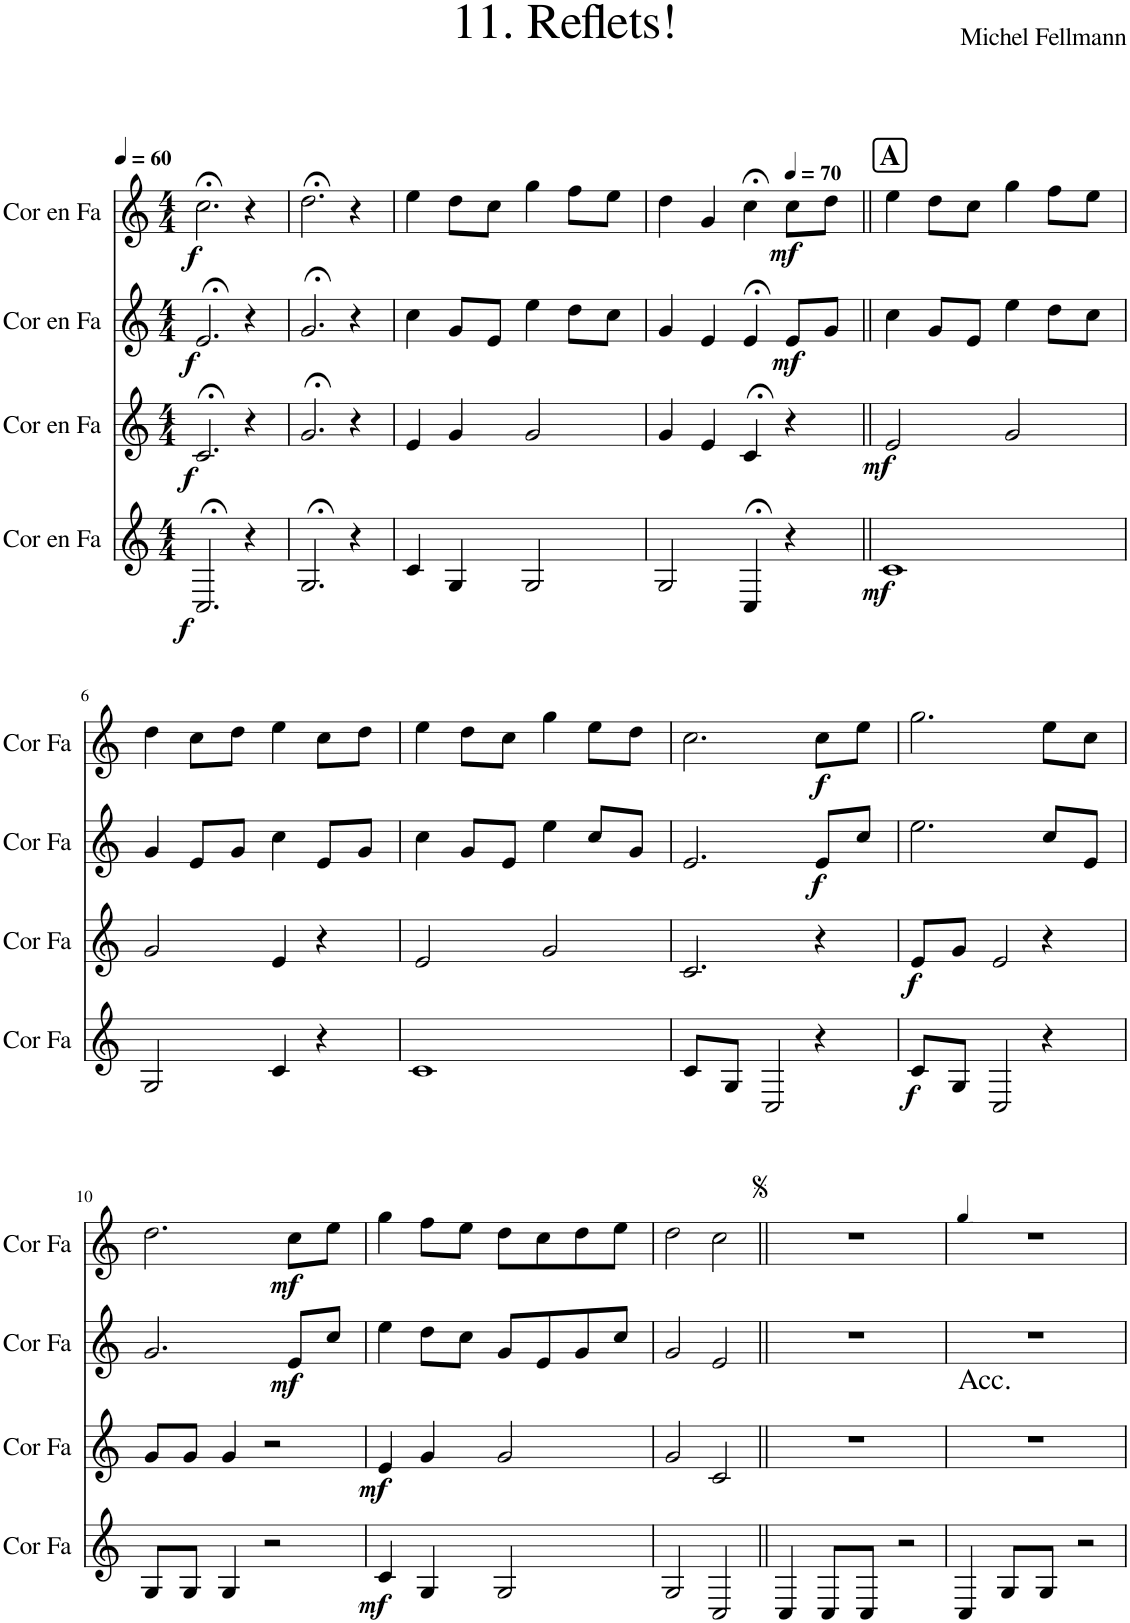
**kern	**dynam	**kern	**dynam	**kern	**dynam	**kern	**dynam
*part4	*part4	*part3	*part3	*part2	*part2	*part1	*part1
*staff4	*staff4	*staff3	*staff3	*staff2	*staff2	*staff1	*staff1
*I"Cor en Fa	*	*I"Cor en Fa	*	*I"Cor en Fa	*	*I"Cor en Fa	*
*I'Cor Fa	*	*I'Cor Fa	*	*I'Cor Fa	*	*I'Cor Fa	*
*clefG2	*	*clefG2	*	*clefG2	*	*clefG2	*
*Trd4c7	*	*Trd4c7	*	*Trd4c7	*	*Trd4c7	*
*k[]	*	*k[]	*	*k[]	*	*k[]	*
*M4/4	*	*M4/4	*	*M4/4	*	*M4/4	*
*MM60	*	*MM60	*	*MM60	*	*MM60	*
=1	=1	=1	=1	=1	=1	=1	=1
!	!LO:DY:b	!	!LO:DY:b	!	!LO:DY:b	!	!LO:DY:b
2.C;</	f	2.c;</	f	2.e;</	f	2.cc;<\	f
4r	.	4r	.	4r	.	4r	.
=2	=2	=2	=2	=2	=2	=2	=2
2.G;</	.	2.g;</	.	2.g;</	.	2.dd;<\	.
4r	.	4r	.	4r	.	4r	.
=3	=3	=3	=3	=3	=3	=3	=3
4c/	.	4e/	.	4cc\	.	4ee\	.
4G/	.	4g/	.	8g/L	.	8dd\L	.
.	.	.	.	8e/J	.	8cc\J	.
2G/	.	2g/	.	4ee\	.	4gg\	.
.	.	.	.	8dd\L	.	8ff\L	.
.	.	.	.	8cc\J	.	8ee\J	.
=4	=4	=4	=4	=4	=4	=4	=4
2G/	.	4g/	.	4g/	.	4dd\	.
.	.	4e/	.	4e/	.	4g/	.
4C;</	.	4c;</	.	4e;</	.	4cc;<\	.
*	*	*	*	*	*	*MM70	*
!	!	!	!	!	!LO:DY:b	!	!LO:DY:b
4r	.	4r	.	8e/L	mf	8cc\L	mf
.	.	.	.	8g/J	.	8dd\J	.
!!LO:REH:place=s1:a:B:cj:fs=14:t=A
=5||	=5||	=5||	=5||	=5||	=5||	=5||	=5||
!	!LO:DY:b	!	!LO:DY:b	!	!	!	!
1c	mf	2e/	mf	4cc\	.	4ee\	.
.	.	.	.	8g/L	.	8dd\L	.
.	.	.	.	8e/J	.	8cc\J	.
.	.	2g/	.	4ee\	.	4gg\	.
.	.	.	.	8dd\L	.	8ff\L	.
.	.	.	.	8cc\J	.	8ee\J	.
!!LO:LB:g=z
=6	=6	=6	=6	=6	=6	=6	=6
2G/	.	2g/	.	4g/	.	4dd\	.
.	.	.	.	8e/L	.	8cc\L	.
.	.	.	.	8g/J	.	8dd\J	.
4c/	.	4e/	.	4cc\	.	4ee\	.
4r	.	4r	.	8e/L	.	8cc\L	.
.	.	.	.	8g/J	.	8dd\J	.
=7	=7	=7	=7	=7	=7	=7	=7
1c	.	2e/	.	4cc\	.	4ee\	.
.	.	.	.	8g/L	.	8dd\L	.
.	.	.	.	8e/J	.	8cc\J	.
.	.	2g/	.	4ee\	.	4gg\	.
.	.	.	.	8cc/L	.	8ee\L	.
.	.	.	.	8g/J	.	8dd\J	.
=8	=8	=8	=8	=8	=8	=8	=8
8c/L	.	2.c/	.	2.e/	.	2.cc\	.
8G/J	.	.	.	.	.	.	.
2C/	.	.	.	.	.	.	.
!	!	!	!	!	!LO:DY:b	!	!LO:DY:b
4r	.	4r	.	8e/L	f	8cc\L	f
.	.	.	.	8cc/J	.	8ee\J	.
=9	=9	=9	=9	=9	=9	=9	=9
!	!LO:DY:b	!	!LO:DY:b	!	!	!	!
8c/L	f	8e/L	f	2.ee\	.	2.gg\	.
8G/J	.	8g/J	.	.	.	.	.
2C/	.	2e/	.	.	.	.	.
4r	.	4r	.	8cc/L	.	8ee\L	.
.	.	.	.	8e/J	.	8cc\J	.
!!LO:LB:g=z
=10	=10	=10	=10	=10	=10	=10	=10
8G/L	.	8g/L	.	2.g/	.	2.dd\	.
8G/J	.	8g/J	.	.	.	.	.
4G/	.	4g/	.	.	.	.	.
2r	.	2r	.	.	.	.	.
!	!	!	!	!	!LO:DY:b	!	!LO:DY:b
.	.	.	.	8e/L	mf	8cc\L	mf
.	.	.	.	8cc/J	.	8ee\J	.
=11	=11	=11	=11	=11	=11	=11	=11
!	!LO:DY:b	!	!LO:DY:b	!	!	!	!
4c/	mf	4e/	mf	4ee\	.	4gg\	.
4G/	.	4g/	.	8dd\L	.	8ff\L	.
.	.	.	.	8cc\J	.	8ee\J	.
2G/	.	2g/	.	8g/L	.	8dd\L	.
.	.	.	.	8e/	.	8cc\	.
.	.	.	.	8g/	.	8dd\	.
.	.	.	.	8cc/J	.	8ee\J	.
=12	=12	=12	=12	=12	=12	=12	=12
2G/	.	2g/	.	2g/	.	2dd\	.
2C/	.	2c/	.	2e/	.	2cc\	.
=13||	=13||	=13||	=13||	=13||	=13||	=13||	=13||
4C/	.	1r	.	1r	.	1r	.
8C/L	.	.	.	.	.	.	.
8C/J	.	.	.	.	.	.	.
2r	.	.	.	.	.	.	.
=14	=14	=14	=14	=14	=14	=14	=14
*	*	*	*	*	*	*MM75	*
!	!	!LO:TX:a:t=Acc.	!	!	!	!	!
4C/	.	1r	.	1r	.	1r	.
8G/L	.	.	.	.	.	.	.
8G/J	.	.	.	.	.	.	.
2r	.	.	.	.	.	.	.
=	=	=	=	=	=	=	=
*-	*-	*-	*-	*-	*-	*-	*-
